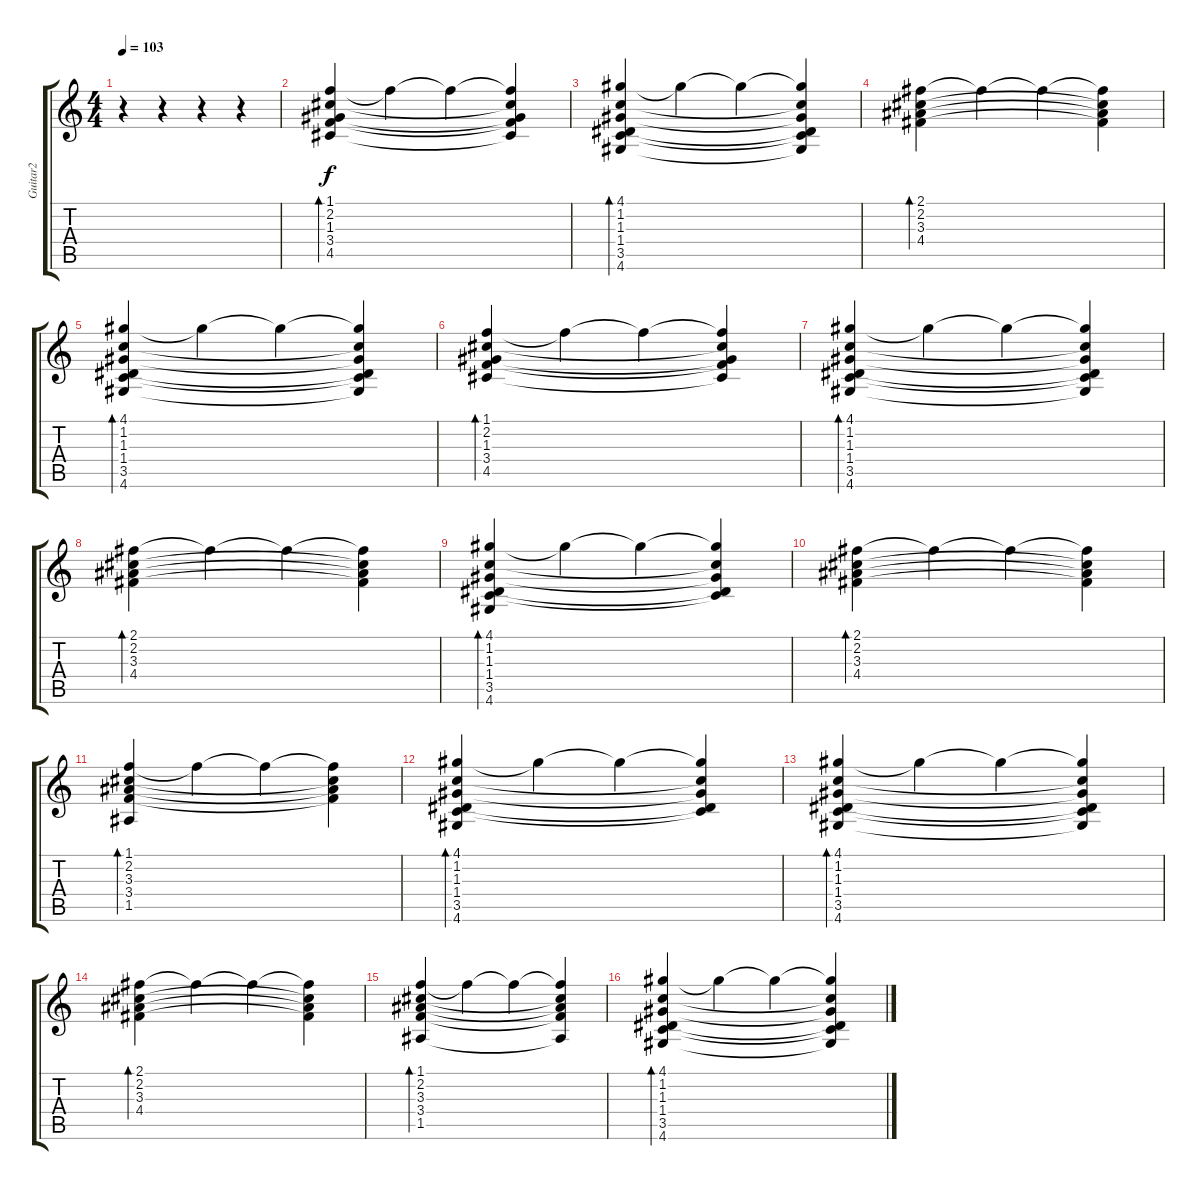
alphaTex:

\track ("Guitar2" "Guitar2") {instrument acousticguitarsteel}
\staff {score tabs}
\tuning (E4 B3 G3 D3 A2 E2) {hide}
\ts (4 4)
\tempo 103
\clef g2
\ks c
r.4{dy f instrument acousticguitarsteel} r.4 r.4 r.4 |
(1.1 2.2 1.3 3.4 4.5).4{bd 240} 1.1{t}.4 1.1{t}.4 (1.1{t} 2.2{t} 1.3{t} 3.4{t} 4.5{t}).4 |
(4.1 1.2 1.3 1.4 3.5 4.6).4{bd 240} 4.1{t}.4 4.1{t}.4 (4.1{t} 1.2{t} 1.3{t} 1.4{t} 3.5{t} 4.6{t}).4 |
(2.1 2.2 3.3 4.4).4{bd 240} 2.1{t}.4 2.1{t}.4 (2.1{t} 2.2{t} 3.3{t} 4.4{t}).4 |
(4.1 1.2 1.3 1.4 3.5 4.6).4{bd 240} 4.1{t}.4 4.1{t}.4 (4.1{t} 1.2{t} 1.3{t} 1.4{t} 3.5{t} 4.6{t}).4 |
(1.1 2.2 1.3 3.4 4.5).4{bd 240} 1.1{t}.4 1.1{t}.4 (1.1{t} 2.2{t} 1.3{t} 3.4{t} 4.5{t}).4 |
(4.1 1.2 1.3 1.4 3.5 4.6).4{bd 240} 4.1{t}.4 4.1{t}.4 (4.1{t} 1.2{t} 1.3{t} 1.4{t} 3.5{t} 4.6{t}).4 |
(2.1 2.2 3.3 4.4).4{bd 240} 2.1{t}.4 2.1{t}.4 (2.1{t} 2.2{t} 3.3{t} 4.4{t}).4 |
(4.1 1.2 1.3 1.4 3.5 4.6).4{bd 240} 4.1{t}.4 4.1{t}.4 (4.1{t} 1.2{t} 1.3{t} 1.4{t} 3.5{t}).4 |
(2.1 2.2 3.3 4.4).4{bd 240} 2.1{t}.4 2.1{t}.4 (2.1{t} 2.2{t} 3.3{t} 4.4{t}).4 |
(1.1 2.2 3.3 3.4 1.5).4{bd 240} 1.1{t}.4 1.1{t}.4 (1.1{t} 2.2{t} 3.3{t} 3.4{t}).4 |
(4.1 1.2 1.3 1.4 3.5 4.6).4{bd 240} 4.1{t}.4 4.1{t}.4 (4.1{t} 1.2{t} 1.3{t} 1.4{t} 3.5{t}).4 |
(4.1 1.2 1.3 1.4 3.5 4.6).4{bd 240} 4.1{t}.4 4.1{t}.4 (4.1{t} 1.2{t} 1.3{t} 1.4{t} 3.5{t} 4.6{t}).4 |
(2.1 2.2 3.3 4.4).4{bd 240} 2.1{t}.4 2.1{t}.4 (2.1{t} 2.2{t} 3.3{t} 4.4{t}).4 |
(1.1 2.2 3.3 3.4 1.5).4{bd 240} 1.1{t}.4 1.1{t}.4 (1.1{t} 2.2{t} 3.3{t} 3.4{t} 1.5{t}).4 |
(4.1 1.2 1.3 1.4 3.5 4.6).4{bd 240} 4.1{t}.4 4.1{t}.4 (4.1{t} 1.2{t} 1.3{t} 1.4{t} 3.5{t} 4.6{t}).4
